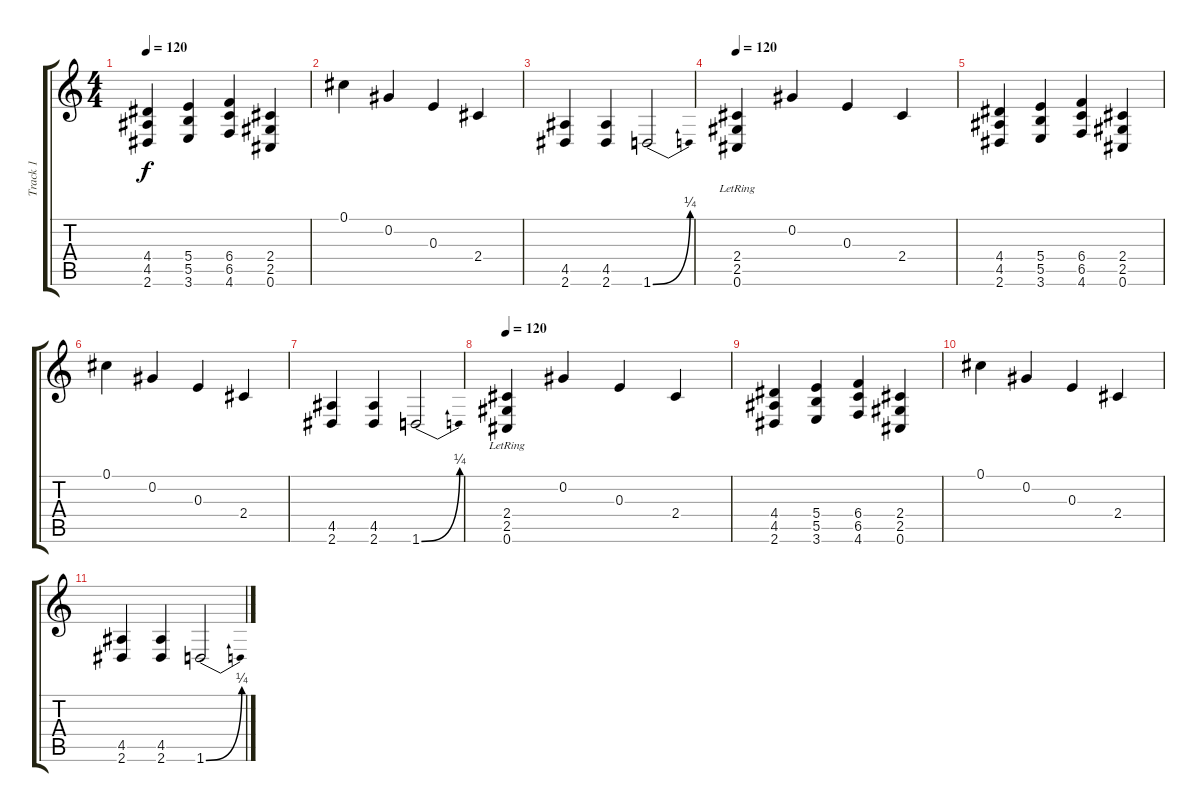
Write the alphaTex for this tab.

\track ("Track 1" "Track 1") {instrument distortionguitar}
\staff {score tabs}
\tuning (Db4 Ab3 E3 B2 Gb2 Db2) {hide}
\ts (4 4)
\tempo 120
\clef g2
\ks c
(4.4 4.5 2.6).4{dy f} (5.4 5.5 3.6).4 (6.4 6.5 4.6).4 (2.4 2.5 0.6).4 |
0.1.4 0.2.4 0.3.4 2.4.4 |
(4.5 2.6).4 (4.5 2.6).4 1.6{be (bend 0 0 60 1)}.2 |
\tempo 120
(2.4 2.5{lr} 0.6).4 0.2.4 0.3.4 2.4.4 |
(4.4 4.5 2.6).4 (5.4 5.5 3.6).4 (6.4 6.5 4.6).4 (2.4 2.5 0.6).4 |
0.1.4 0.2.4 0.3.4 2.4.4 |
(4.5 2.6).4 (4.5 2.6).4 1.6{be (bend 0 0 60 1)}.2 |
\tempo 120
(2.4 2.5{lr} 0.6).4 0.2.4 0.3.4 2.4.4 |
(4.4 4.5 2.6).4 (5.4 5.5 3.6).4 (6.4 6.5 4.6).4 (2.4 2.5 0.6).4 |
0.1.4 0.2.4 0.3.4 2.4.4 |
(4.5 2.6).4 (4.5 2.6).4 1.6{be (bend 0 0 60 1)}.2
